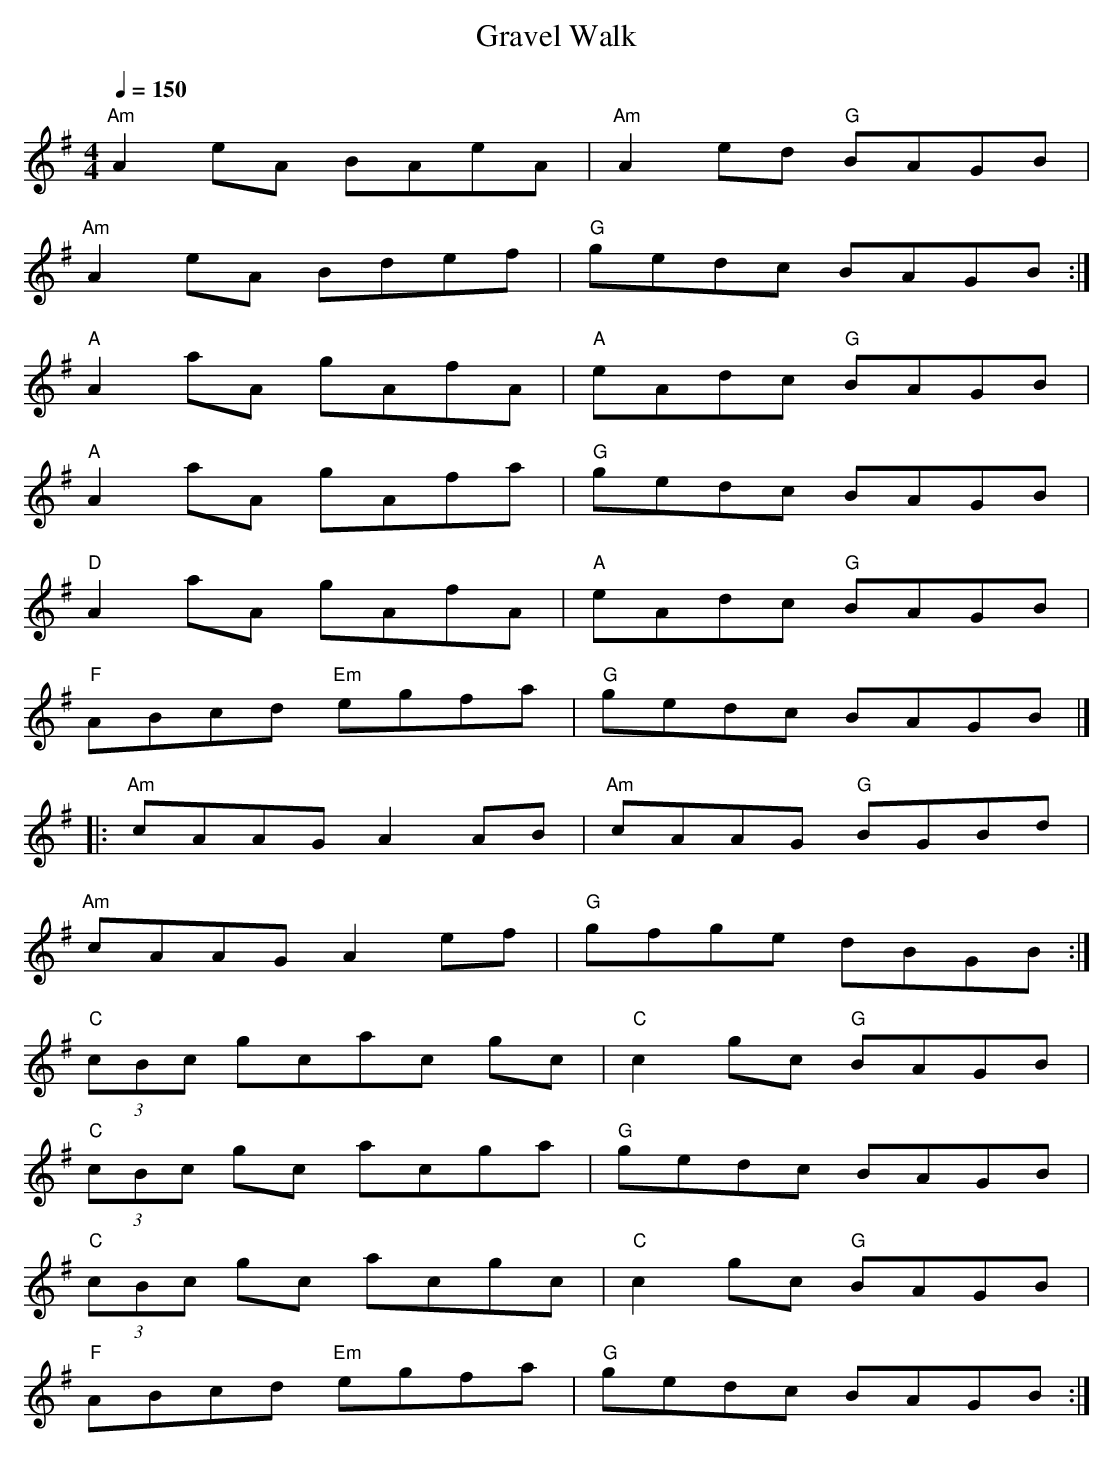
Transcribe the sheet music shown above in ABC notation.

X:1
T:Gravel Walk
M:4/4
L:1/8
Q:1/4=150
K:G
"Am"A2eA BAeA|"Am"A2ed "G"BAGB|
"Am"A2eA Bdef|"G"gedc BAGB:|
"A"A2aA gAfA|"A"eAdc "G"BAGB|
"A"A2aA gAfa|"G"gedc BAGB|
"D"A2aA gAfA|"A"eAdc "G"BAGB|
"F"ABcd "Em"egfa|"G"gedc BAGB|]
|:"Am"cAAG A2AB|"Am"cAAG "G"BGBd|
"Am"cAAG A2ef|"G"gfge dBGB:|
"C"(3cBc gcac gc|"C"c2gc "G"BAGB|
"C" (3cBc gc acga|"G"gedc BAGB|
"C" (3cBc gc acgc|"C"c2gc "G"BAGB|
"F"ABcd "Em"egfa|"G"gedc BAGB:|
